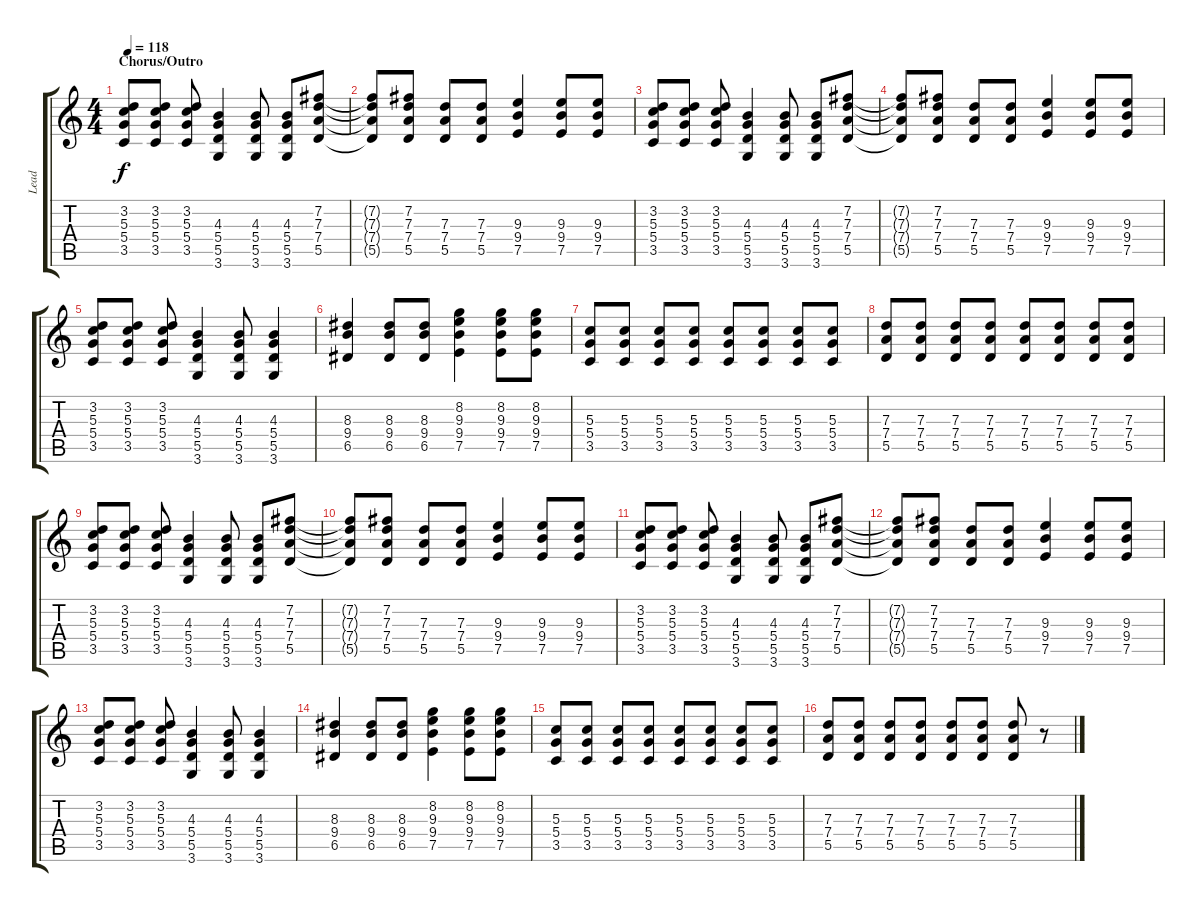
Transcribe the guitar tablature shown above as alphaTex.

\track ("Lead" "Lead") {instrument distortionguitar}
\staff {score tabs}
\tuning (E4 B3 G3 D3 A2 E2) {hide}
\ts (4 4)
\section ("" "Chorus/Outro")
\tempo 118
\clef g2
\ks c
(3.2 5.3 5.4 3.5).8{dy f volume 12} (3.2 5.3 5.4 3.5).8 (3.2 5.3 5.4 3.5).8 (4.3 5.4 5.5 3.6).4 (4.3 5.4 5.5 3.6).8 (4.3 5.4 5.5 3.6).8 (7.2 7.3 7.4 5.5).8 |
(7.2{t} 7.3{t} 7.4{t} 5.5{t}).8 (7.2 7.3 7.4 5.5).8 (7.3 7.4 5.5).8 (7.3 7.4 5.5).8 (9.3 9.4 7.5).4 (9.3 9.4 7.5).8 (9.3 9.4 7.5).8 |
(3.2 5.3 5.4 3.5).8 (3.2 5.3 5.4 3.5).8 (3.2 5.3 5.4 3.5).8 (4.3 5.4 5.5 3.6).4 (4.3 5.4 5.5 3.6).8 (4.3 5.4 5.5 3.6).8 (7.2 7.3 7.4 5.5).8 |
(7.2{t} 7.3{t} 7.4{t} 5.5{t}).8 (7.2 7.3 7.4 5.5).8 (7.3 7.4 5.5).8 (7.3 7.4 5.5).8 (9.3 9.4 7.5).4 (9.3 9.4 7.5).8 (9.3 9.4 7.5).8 |
(3.2 5.3 5.4 3.5).8 (3.2 5.3 5.4 3.5).8 (3.2 5.3 5.4 3.5).8 (4.3 5.4 5.5 3.6).4 (4.3 5.4 5.5 3.6).8 (4.3 5.4 5.5 3.6).4 |
(8.3 9.4 6.5).4 (8.3 9.4 6.5).8 (8.3 9.4 6.5).8 (8.2 9.3 9.4 7.5).4 (8.2 9.3 9.4 7.5).8 (8.2 9.3 9.4 7.5).8 |
(5.3 5.4 3.5).8 (5.3 5.4 3.5).8 (5.3 5.4 3.5).8 (5.3 5.4 3.5).8 (5.3 5.4 3.5).8 (5.3 5.4 3.5).8 (5.3 5.4 3.5).8 (5.3 5.4 3.5).8 |
(7.3 7.4 5.5).8 (7.3 7.4 5.5).8 (7.3 7.4 5.5).8 (7.3 7.4 5.5).8 (7.3 7.4 5.5).8 (7.3 7.4 5.5).8 (7.3 7.4 5.5).8 (7.3 7.4 5.5).8 |
(3.2 5.3 5.4 3.5).8 (3.2 5.3 5.4 3.5).8 (3.2 5.3 5.4 3.5).8 (4.3 5.4 5.5 3.6).4 (4.3 5.4 5.5 3.6).8 (4.3 5.4 5.5 3.6).8 (7.2 7.3 7.4 5.5).8 |
(7.2{t} 7.3{t} 7.4{t} 5.5{t}).8 (7.2 7.3 7.4 5.5).8 (7.3 7.4 5.5).8 (7.3 7.4 5.5).8 (9.3 9.4 7.5).4 (9.3 9.4 7.5).8 (9.3 9.4 7.5).8 |
(3.2 5.3 5.4 3.5).8 (3.2 5.3 5.4 3.5).8 (3.2 5.3 5.4 3.5).8 (4.3 5.4 5.5 3.6).4 (4.3 5.4 5.5 3.6).8 (4.3 5.4 5.5 3.6).8 (7.2 7.3 7.4 5.5).8 |
(7.2{t} 7.3{t} 7.4{t} 5.5{t}).8 (7.2 7.3 7.4 5.5).8 (7.3 7.4 5.5).8 (7.3 7.4 5.5).8 (9.3 9.4 7.5).4 (9.3 9.4 7.5).8 (9.3 9.4 7.5).8 |
(3.2 5.3 5.4 3.5).8 (3.2 5.3 5.4 3.5).8 (3.2 5.3 5.4 3.5).8 (4.3 5.4 5.5 3.6).4 (4.3 5.4 5.5 3.6).8 (4.3 5.4 5.5 3.6).4 |
(8.3 9.4 6.5).4 (8.3 9.4 6.5).8 (8.3 9.4 6.5).8 (8.2 9.3 9.4 7.5).4 (8.2 9.3 9.4 7.5).8 (8.2 9.3 9.4 7.5).8 |
(5.3 5.4 3.5).8 (5.3 5.4 3.5).8 (5.3 5.4 3.5).8 (5.3 5.4 3.5).8 (5.3 5.4 3.5).8 (5.3 5.4 3.5).8 (5.3 5.4 3.5).8 (5.3 5.4 3.5).8 |
(7.3 7.4 5.5).8 (7.3 7.4 5.5).8 (7.3 7.4 5.5).8 (7.3 7.4 5.5).8 (7.3 7.4 5.5).8 (7.3 7.4 5.5).8 (7.3 7.4 5.5).8 r.8
